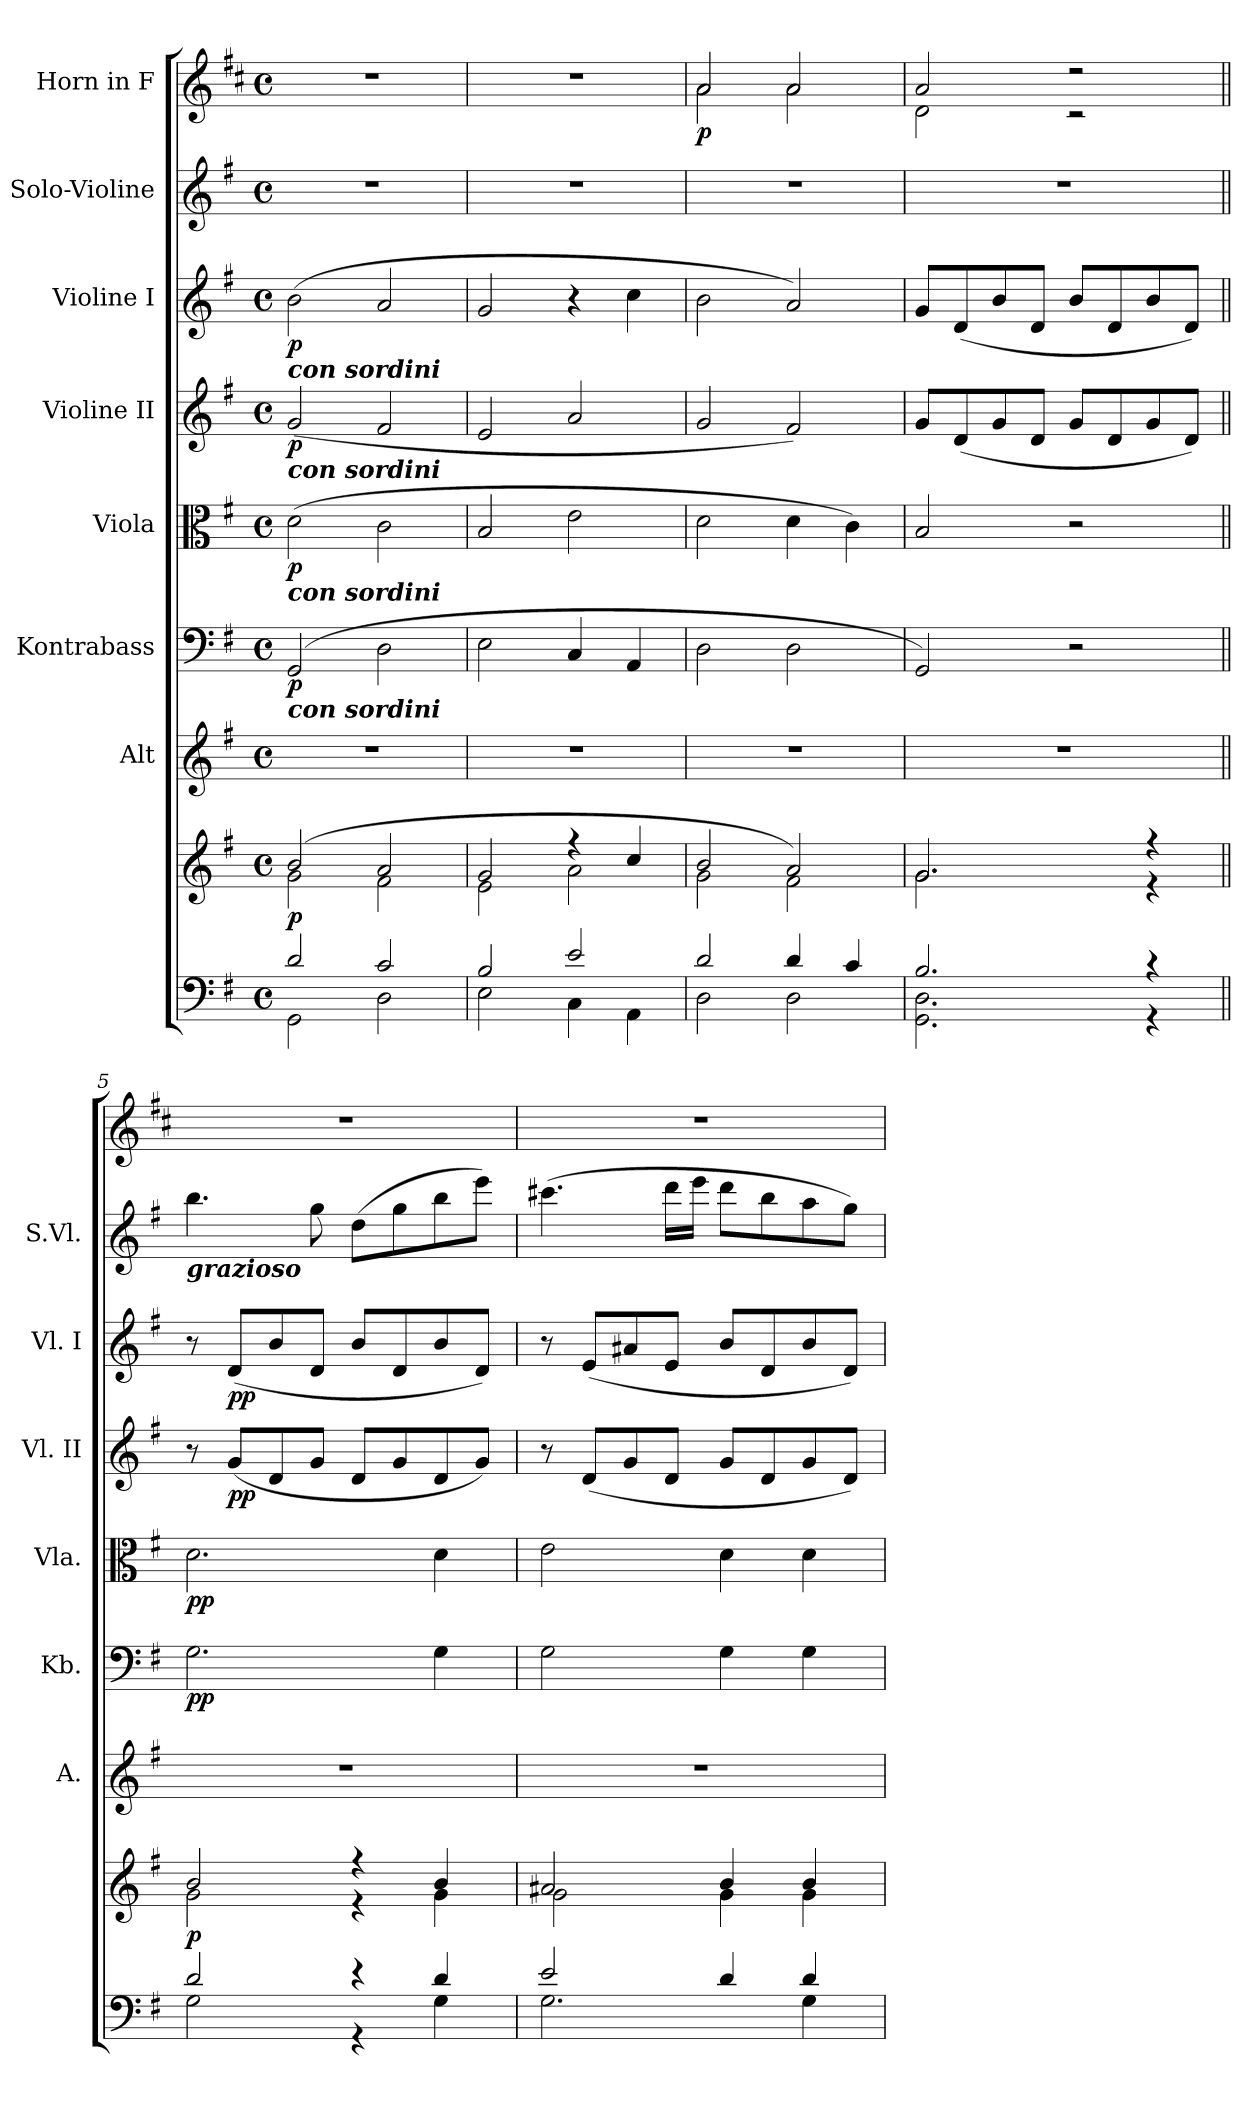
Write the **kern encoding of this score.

**kern	**kern	**dynam	**kern	**kern	**dynam	**kern	**dynam	**kern	**dynam	**kern	**dynam	**kern	**kern	**dynam
*part8	*part8	*part8	*part7	*part6	*part6	*part5	*part5	*part4	*part4	*part3	*part3	*part2	*part1	*part1
*staff9	*staff8	*staff8/9	*staff7	*staff6	*staff6	*staff5	*staff5	*staff4	*staff4	*staff3	*staff3	*staff2	*staff1	*staff1
*	*	*	*I"Alt	*I"Kontrabass	*	*I"Viola	*	*I"Violine II	*	*I"Violine I	*	*I"Solo-Violine	*I"Horn in F	*
*	*	*	*I'A.	*I'Kb.	*	*I'Vla.	*	*I'Vl. II	*	*I'Vl. I	*	*I'S.Vl.	*	*
*clefF4	*clefG2	*	*clefG2	*clefF4	*	*clefC3	*	*clefG2	*	*clefG2	*	*clefG2	*clefG2	*
*	*	*	*	*ITrd7c12	*	*	*	*	*	*	*	*	*ITrd4c7	*
*k[f#]	*k[f#]	*	*k[f#]	*k[f#]	*	*k[f#]	*	*k[f#]	*	*k[f#]	*	*k[f#]	*k[f#]	*
*G:	*G:	*	*G:	*G:	*	*G:	*	*G:	*	*G:	*	*G:	*G:	*
*M4/4	*M4/4	*	*M4/4	*M4/4	*	*M4/4	*	*M4/4	*	*M4/4	*	*M4/4	*M4/4	*
*met(c)	*met(c)	*	*met(c)	*met(c)	*	*met(c)	*	*met(c)	*	*met(c)	*	*met(c)	*met(c)	*
=1	=1	=1	=1	=1	=1	=1	=1	=1	=1	=1	=1	=1	=1	=1
*^	*^	*	*	*	*	*	*	*	*	*	*	*	*	*
!	!	!	!	!	!	!	!	!	!	!	!	!LO:TX:b:Bi:t=con sordini	!	!	!	!
!	!	!	!	!	!	!	!	!	!	!LO:TX:b:Bi:t=con sordini	!	!	!	!	!	!
!	!	!	!	!	!	!	!	!LO:TX:b:Bi:t=con sordini	!	!	!	!	!	!	!	!
!	!	!	!	!	!	!LO:TX:b:Bi:t=con sordini	!	!	!	!	!	!	!	!	!	!
!	!	!	!	!LO:DY:b	!	!	!LO:DY:b	!	!LO:DY:b	!	!LO:DY:b	!	!LO:DY:b	!	!	!
2d/	2GG\	(2b/	2g\	p	1r	(2GGG/	p	(>2d\	p	(<2g/	p	(>2b\	p	1r	1r	.
2c/	2D\	2a/	2f#\	.	.	2DD\	.	2c\	.	2f#/	.	2a/	.	.	.	.
=2	=2	=2	=2	=2	=2	=2	=2	=2	=2	=2	=2	=2	=2	=2	=2	=2
2B/	2E\	2g/	2e\	.	1r	2EE\	.	2B/	.	2e/	.	2g/	.	1r	1r	.
2e/	4C\	4rff	2a\	.	.	4CC/	.	2e\	.	2a/	.	4r	.	.	.	.
.	4AA\	4cc/	.	.	.	4AAA/	.	.	.	.	.	4cc\	.	.	.	.
=3	=3	=3	=3	=3	=3	=3	=3	=3	=3	=3	=3	=3	=3	=3	=3	=3
*	*	*	*	*	*	*	*	*	*	*	*	*	*	*	*^	*
!	!	!	!	!	!	!	!	!	!	!	!	!	!	!	!	!	!LO:DY:b
2d/	2D\	2b/	2g\	.	1r	2DD\	.	2d\	.	2g/	.	2b\	.	1r	2d/	2d\	p
4d/	2D\	2a/)	2f#\	.	.	2DD\	.	4d\	.	2f#/)	.	2a/)	.	.	2d/	2d\	.
4c/	.	.	.	.	.	.	.	4c\)	.	.	.	.	.	.	.	.	.
=4	=4	=4	=4	=4	=4	=4	=4	=4	=4	=4	=4	=4	=4	=4	=4	=4	=4
2.B/	2.GG\ 2.D\	2.g/	2.g\	.	1r	2GGG/)	.	2B/	.	8g/L	.	8g/L	.	1r	2d/	2G\	.
.	.	.	.	.	.	.	.	.	.	(<8d/	.	(<8d/	.	.	.	.	.
.	.	.	.	.	.	.	.	.	.	8g/	.	8b/	.	.	.	.	.
.	.	.	.	.	.	.	.	.	.	8d/J	.	8d/J	.	.	.	.	.
.	.	.	.	.	.	2r	.	2r	.	8g/L	.	8b/L	.	.	2r	2r	.
.	.	.	.	.	.	.	.	.	.	8d/	.	8d/	.	.	.	.	.
4r	4r	4r	4r	.	.	.	.	.	.	8g/	.	8b/	.	.	.	.	.
.	.	.	.	.	.	.	.	.	.	8d/J)	.	8d/J)	.	.	.	.	.
*	*	*	*	*	*	*	*	*	*	*	*	*	*	*	*v	*v	*
!!LO:PB:g=z
=5||	=5||	=5||	=5||	=5||	=5||	=5||	=5||	=5||	=5||	=5||	=5||	=5||	=5||	=5||	=5||	=5||
!	!	!	!	!	!	!	!	!	!	!	!	!	!	!LO:TX:b:Bi:t=grazioso	!	!
!	!	!	!	!LO:DY:b	!	!	!LO:DY:b	!	!LO:DY:b	!	!	!	!	!	!	!
2d/	2G\	2b/	2g\	p	1r	2.GG\	pp	2.d\	pp	8r	.	8r	.	4.bb\	1r	.
!	!	!	!	!	!	!	!	!	!	!	!LO:DY:b	!	!LO:DY:b	!	!	!
.	.	.	.	.	.	.	.	.	.	(<8g/L	pp	(<8d/L	pp	.	.	.
.	.	.	.	.	.	.	.	.	.	8d/	.	8b/	.	.	.	.
.	.	.	.	.	.	.	.	.	.	8g/J	.	8d/J	.	8gg\	.	.
4r	4r	4r	4r	.	.	.	.	.	.	8d/L	.	8b/L	.	(>8dd\L	.	.
.	.	.	.	.	.	.	.	.	.	8g/	.	8d/	.	8gg\	.	.
4d/	4G\	4b/	4g\	.	.	4GG\	.	4d\	.	8d/	.	8b/	.	8bb\	.	.
.	.	.	.	.	.	.	.	.	.	8g/J)	.	8d/J)	.	8eee\J)	.	.
=6	=6	=6	=6	=6	=6	=6	=6	=6	=6	=6	=6	=6	=6	=6	=6	=6
2e/	2.G\	2a#X/	2g\	.	1r	2GG\	.	2e\	.	8r	.	8r	.	(>4.ccc#X\	1r	.
.	.	.	.	.	.	.	.	.	.	(<8d/L	.	(<8e/L	.	.	.	.
.	.	.	.	.	.	.	.	.	.	8g/	.	8a#X/	.	.	.	.
.	.	.	.	.	.	.	.	.	.	8d/J	.	8e/J	.	16ddd\LL	.	.
.	.	.	.	.	.	.	.	.	.	.	.	.	.	16eee\JJ	.	.
4d/	.	4b/	4g\	.	.	4GG\	.	4d\	.	8g/L	.	8b/L	.	8ddd\L	.	.
.	.	.	.	.	.	.	.	.	.	8d/	.	8d/	.	8bb\	.	.
4d/	4G\	4b/	4g\	.	.	4GG\	.	4d\	.	8g/	.	8b/	.	8aa\	.	.
.	.	.	.	.	.	.	.	.	.	8d/J)	.	8d/J)	.	8gg\J)	.	.
*v	*v	*	*	*	*	*	*	*	*	*	*	*	*	*	*	*
*	*v	*v	*	*	*	*	*	*	*	*	*	*	*	*	*
=	=	=	=	=	=	=	=	=	=	=	=	=	=	=
*-	*-	*-	*-	*-	*-	*-	*-	*-	*-	*-	*-	*-	*-	*-
